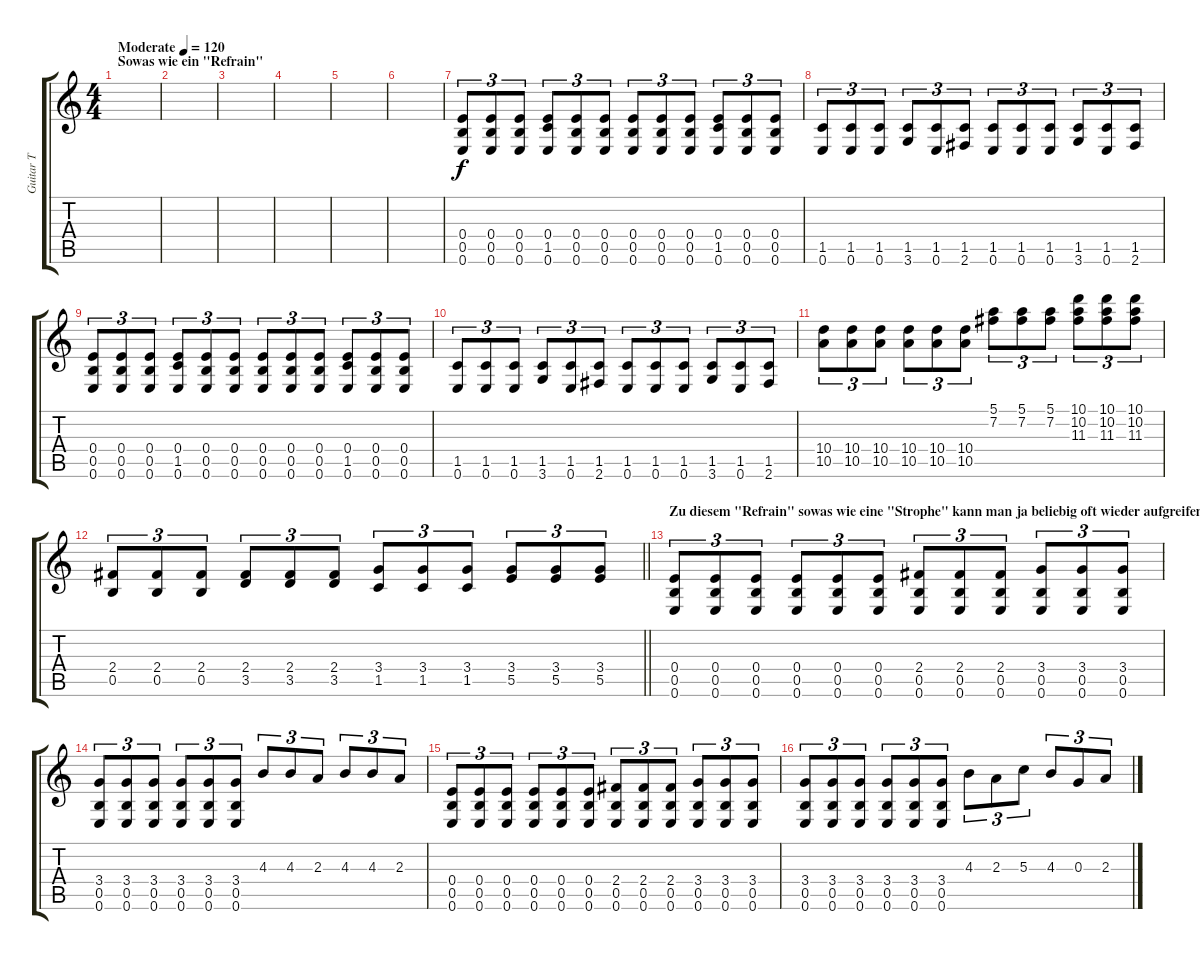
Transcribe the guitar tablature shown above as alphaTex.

\track ("Guitar T" "Guitar T") {instrument distortionguitar}
\staff {score tabs}
\tuning (E4 B3 G3 E3 B2 E2) {hide}
\ts (4 4)
\section ("" "Sowas wie ein \"Refrain\"")
\tempo (120 "Moderate")
\clef g2
\ks c
|
|
|
|
|
|
(0.4 0.5 0.6).8{tu (3 2)} (0.4 0.5 0.6).8{tu (3 2)} (0.4 0.5 0.6).8{tu (3 2)} (0.4 1.5 0.6).8{tu (3 2)} (0.4 0.5 0.6).8{tu (3 2)} (0.4 0.5 0.6).8{tu (3 2)} (0.4 0.5 0.6).8{tu (3 2)} (0.4 0.5 0.6).8{tu (3 2)} (0.4 0.5 0.6).8{tu (3 2)} (0.4 1.5 0.6).8{tu (3 2)} (0.4 0.5 0.6).8{tu (3 2)} (0.4 0.5 0.6).8{tu (3 2)} |
(1.5 0.6).8{tu (3 2)} (1.5 0.6).8{tu (3 2)} (1.5 0.6).8{tu (3 2)} (1.5 3.6).8{tu (3 2)} (1.5 0.6).8{tu (3 2)} (1.5 2.6).8{tu (3 2)} (1.5 0.6).8{tu (3 2)} (1.5 0.6).8{tu (3 2)} (1.5 0.6).8{tu (3 2)} (1.5 3.6).8{tu (3 2)} (1.5 0.6).8{tu (3 2)} (1.5 2.6).8{tu (3 2)} |
(0.4 0.5 0.6).8{tu (3 2)} (0.4 0.5 0.6).8{tu (3 2)} (0.4 0.5 0.6).8{tu (3 2)} (0.4 1.5 0.6).8{tu (3 2)} (0.4 0.5 0.6).8{tu (3 2)} (0.4 0.5 0.6).8{tu (3 2)} (0.4 0.5 0.6).8{tu (3 2)} (0.4 0.5 0.6).8{tu (3 2)} (0.4 0.5 0.6).8{tu (3 2)} (0.4 1.5 0.6).8{tu (3 2)} (0.4 0.5 0.6).8{tu (3 2)} (0.4 0.5 0.6).8{tu (3 2)} |
(1.5 0.6).8{tu (3 2)} (1.5 0.6).8{tu (3 2)} (1.5 0.6).8{tu (3 2)} (1.5 3.6).8{tu (3 2)} (1.5 0.6).8{tu (3 2)} (1.5 2.6).8{tu (3 2)} (1.5 0.6).8{tu (3 2)} (1.5 0.6).8{tu (3 2)} (1.5 0.6).8{tu (3 2)} (1.5 3.6).8{tu (3 2)} (1.5 0.6).8{tu (3 2)} (1.5 2.6).8{tu (3 2)} |
(10.4 10.5).8{tu (3 2)} (10.4 10.5).8{tu (3 2)} (10.4 10.5).8{tu (3 2)} (10.4 10.5).8{tu (3 2)} (10.4 10.5).8{tu (3 2)} (10.4 10.5).8{tu (3 2)} (5.1 7.2).8{tu (3 2)} (5.1 7.2).8{tu (3 2)} (5.1 7.2).8{tu (3 2)} (10.1 10.2 11.3).8{tu (3 2)} (10.1 10.2 11.3).8{tu (3 2)} (10.1 10.2 11.3).8{tu (3 2)} |
\barLineRight lightlight
(2.4 0.5).8{tu (3 2)} (2.4 0.5).8{tu (3 2)} (2.4 0.5).8{tu (3 2)} (2.4 3.5).8{tu (3 2)} (2.4 3.5).8{tu (3 2)} (2.4 3.5).8{tu (3 2)} (3.4 1.5).8{tu (3 2)} (3.4 1.5).8{tu (3 2)} (3.4 1.5).8{tu (3 2)} (3.4 5.5).8{tu (3 2)} (3.4 5.5).8{tu (3 2)} (3.4 5.5).8{tu (3 2)} |
\section ("" "Zu diesem \"Refrain\" sowas wie eine \"Strophe\" kann man ja beliebig oft wieder aufgreifen diese Themen")
(0.4 0.5 0.6).8{tu (3 2)} (0.4 0.5 0.6).8{tu (3 2)} (0.4 0.5 0.6).8{tu (3 2)} (0.4 0.5 0.6).8{tu (3 2)} (0.4 0.5 0.6).8{tu (3 2)} (0.4 0.5 0.6).8{tu (3 2)} (2.4 0.5 0.6).8{tu (3 2)} (2.4 0.5 0.6).8{tu (3 2)} (2.4 0.5 0.6).8{tu (3 2)} (3.4 0.5 0.6).8{tu (3 2)} (3.4 0.5 0.6).8{tu (3 2)} (3.4 0.5 0.6).8{tu (3 2)} |
(3.4 0.5 0.6).8{tu (3 2)} (3.4 0.5 0.6).8{tu (3 2)} (3.4 0.5 0.6).8{tu (3 2)} (3.4 0.5 0.6).8{tu (3 2)} (3.4 0.5 0.6).8{tu (3 2)} (3.4 0.5 0.6).8{tu (3 2)} 4.3.8{tu (3 2)} 4.3.8{tu (3 2)} 2.3.8{tu (3 2)} 4.3.8{tu (3 2)} 4.3.8{tu (3 2)} 2.3.8{tu (3 2)} |
(0.4 0.5 0.6).8{tu (3 2)} (0.4 0.5 0.6).8{tu (3 2)} (0.4 0.5 0.6).8{tu (3 2)} (0.4 0.5 0.6).8{tu (3 2)} (0.4 0.5 0.6).8{tu (3 2)} (0.4 0.5 0.6).8{tu (3 2)} (2.4 0.5 0.6).8{tu (3 2)} (2.4 0.5 0.6).8{tu (3 2)} (2.4 0.5 0.6).8{tu (3 2)} (3.4 0.5 0.6).8{tu (3 2)} (3.4 0.5 0.6).8{tu (3 2)} (3.4 0.5 0.6).8{tu (3 2)} |
(3.4 0.5 0.6).8{tu (3 2)} (3.4 0.5 0.6).8{tu (3 2)} (3.4 0.5 0.6).8{tu (3 2)} (3.4 0.5 0.6).8{tu (3 2)} (3.4 0.5 0.6).8{tu (3 2)} (3.4 0.5 0.6).8{tu (3 2)} 4.3.8{tu (3 2)} 2.3.8{tu (3 2)} 5.3.8{tu (3 2)} 4.3.8{tu (3 2)} 0.3.8{tu (3 2)} 2.3.8{tu (3 2)}
